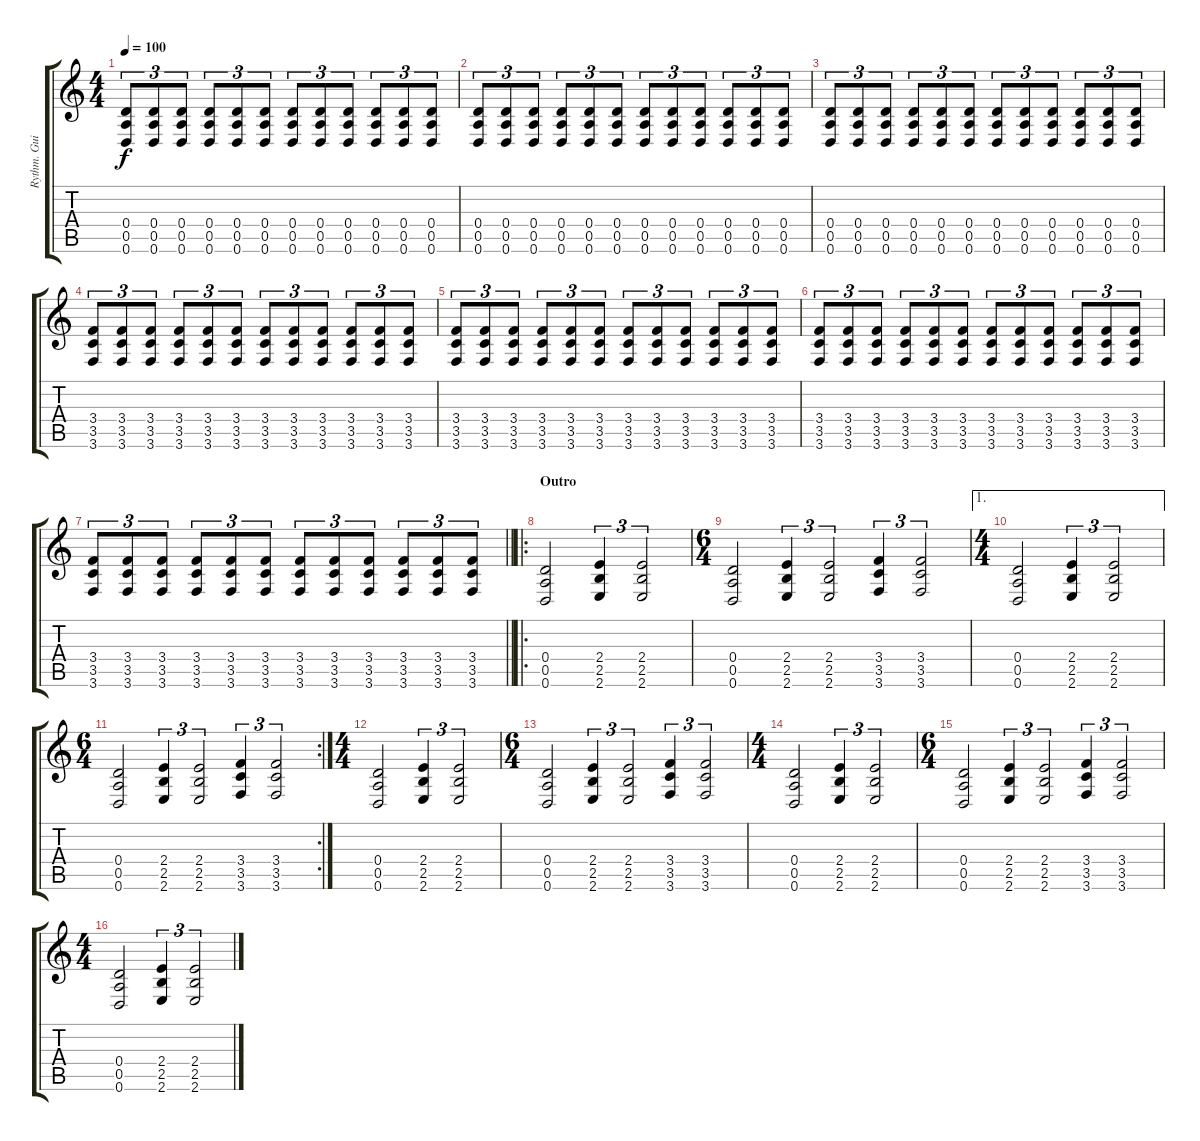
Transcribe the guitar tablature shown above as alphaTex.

\track ("Rythm. Guitar" "Rythm. Gui") {instrument distortionguitar}
\staff {score tabs}
\tuning (E4 B3 G3 D3 A2 D2) {hide}
\ts (4 4)
\tempo 100
\clef g2
\ks c
(0.4 0.5 0.6).8{tu (3 2) dy f} (0.4 0.5 0.6).8{tu (3 2)} (0.4 0.5 0.6).8{tu (3 2)} (0.4 0.5 0.6).8{tu (3 2)} (0.4 0.5 0.6).8{tu (3 2)} (0.4 0.5 0.6).8{tu (3 2)} (0.4 0.5 0.6).8{tu (3 2)} (0.4 0.5 0.6).8{tu (3 2)} (0.4 0.5 0.6).8{tu (3 2)} (0.4 0.5 0.6).8{tu (3 2)} (0.4 0.5 0.6).8{tu (3 2)} (0.4 0.5 0.6).8{tu (3 2)} |
(0.4 0.5 0.6).8{tu (3 2)} (0.4 0.5 0.6).8{tu (3 2)} (0.4 0.5 0.6).8{tu (3 2)} (0.4 0.5 0.6).8{tu (3 2)} (0.4 0.5 0.6).8{tu (3 2)} (0.4 0.5 0.6).8{tu (3 2)} (0.4 0.5 0.6).8{tu (3 2)} (0.4 0.5 0.6).8{tu (3 2)} (0.4 0.5 0.6).8{tu (3 2)} (0.4 0.5 0.6).8{tu (3 2)} (0.4 0.5 0.6).8{tu (3 2)} (0.4 0.5 0.6).8{tu (3 2)} |
(0.4 0.5 0.6).8{tu (3 2)} (0.4 0.5 0.6).8{tu (3 2)} (0.4 0.5 0.6).8{tu (3 2)} (0.4 0.5 0.6).8{tu (3 2)} (0.4 0.5 0.6).8{tu (3 2)} (0.4 0.5 0.6).8{tu (3 2)} (0.4 0.5 0.6).8{tu (3 2)} (0.4 0.5 0.6).8{tu (3 2)} (0.4 0.5 0.6).8{tu (3 2)} (0.4 0.5 0.6).8{tu (3 2)} (0.4 0.5 0.6).8{tu (3 2)} (0.4 0.5 0.6).8{tu (3 2)} |
(3.4 3.5 3.6).8{tu (3 2)} (3.4 3.5 3.6).8{tu (3 2)} (3.4 3.5 3.6).8{tu (3 2)} (3.4 3.5 3.6).8{tu (3 2)} (3.4 3.5 3.6).8{tu (3 2)} (3.4 3.5 3.6).8{tu (3 2)} (3.4 3.5 3.6).8{tu (3 2)} (3.4 3.5 3.6).8{tu (3 2)} (3.4 3.5 3.6).8{tu (3 2)} (3.4 3.5 3.6).8{tu (3 2)} (3.4 3.5 3.6).8{tu (3 2)} (3.4 3.5 3.6).8{tu (3 2)} |
(3.4 3.5 3.6).8{tu (3 2)} (3.4 3.5 3.6).8{tu (3 2)} (3.4 3.5 3.6).8{tu (3 2)} (3.4 3.5 3.6).8{tu (3 2)} (3.4 3.5 3.6).8{tu (3 2)} (3.4 3.5 3.6).8{tu (3 2)} (3.4 3.5 3.6).8{tu (3 2)} (3.4 3.5 3.6).8{tu (3 2)} (3.4 3.5 3.6).8{tu (3 2)} (3.4 3.5 3.6).8{tu (3 2)} (3.4 3.5 3.6).8{tu (3 2)} (3.4 3.5 3.6).8{tu (3 2)} |
(3.4 3.5 3.6).8{tu (3 2)} (3.4 3.5 3.6).8{tu (3 2)} (3.4 3.5 3.6).8{tu (3 2)} (3.4 3.5 3.6).8{tu (3 2)} (3.4 3.5 3.6).8{tu (3 2)} (3.4 3.5 3.6).8{tu (3 2)} (3.4 3.5 3.6).8{tu (3 2)} (3.4 3.5 3.6).8{tu (3 2)} (3.4 3.5 3.6).8{tu (3 2)} (3.4 3.5 3.6).8{tu (3 2)} (3.4 3.5 3.6).8{tu (3 2)} (3.4 3.5 3.6).8{tu (3 2)} |
\barLineRight lightlight
(3.4 3.5 3.6).8{tu (3 2)} (3.4 3.5 3.6).8{tu (3 2)} (3.4 3.5 3.6).8{tu (3 2)} (3.4 3.5 3.6).8{tu (3 2)} (3.4 3.5 3.6).8{tu (3 2)} (3.4 3.5 3.6).8{tu (3 2)} (3.4 3.5 3.6).8{tu (3 2)} (3.4 3.5 3.6).8{tu (3 2)} (3.4 3.5 3.6).8{tu (3 2)} (3.4 3.5 3.6).8{tu (3 2)} (3.4 3.5 3.6).8{tu (3 2)} (3.4 3.5 3.6).8{tu (3 2)} |
\ro
\section ("" "Outro")
(0.4 0.5 0.6).2 (2.4 2.5 2.6).4{tu (3 2)} (2.4 2.5 2.6).2{tu (3 2)} |
\ts (6 4)
(0.4 0.5 0.6).2 (2.4 2.5 2.6).4{tu (3 2)} (2.4 2.5 2.6).2{tu (3 2)} (3.4 3.5 3.6).4{tu (3 2)} (3.4 3.5 3.6).2{tu (3 2)} |
\ae 1
\ts (4 4)
(0.4 0.5 0.6).2 (2.4 2.5 2.6).4{tu (3 2)} (2.4 2.5 2.6).2{tu (3 2)} |
\rc 2
\ts (6 4)
(0.4 0.5 0.6).2 (2.4 2.5 2.6).4{tu (3 2)} (2.4 2.5 2.6).2{tu (3 2)} (3.4 3.5 3.6).4{tu (3 2)} (3.4 3.5 3.6).2{tu (3 2)} |
\ts (4 4)
(0.4 0.5 0.6).2 (2.4 2.5 2.6).4{tu (3 2)} (2.4 2.5 2.6).2{tu (3 2)} |
\ts (6 4)
(0.4 0.5 0.6).2 (2.4 2.5 2.6).4{tu (3 2)} (2.4 2.5 2.6).2{tu (3 2)} (3.4 3.5 3.6).4{tu (3 2)} (3.4 3.5 3.6).2{tu (3 2)} |
\ts (4 4)
(0.4 0.5 0.6).2 (2.4 2.5 2.6).4{tu (3 2)} (2.4 2.5 2.6).2{tu (3 2)} |
\ts (6 4)
(0.4 0.5 0.6).2 (2.4 2.5 2.6).4{tu (3 2)} (2.4 2.5 2.6).2{tu (3 2)} (3.4 3.5 3.6).4{tu (3 2)} (3.4 3.5 3.6).2{tu (3 2)} |
\ts (4 4)
(0.4 0.5 0.6).2 (2.4 2.5 2.6).4{tu (3 2)} (2.4 2.5 2.6).2{tu (3 2)}
